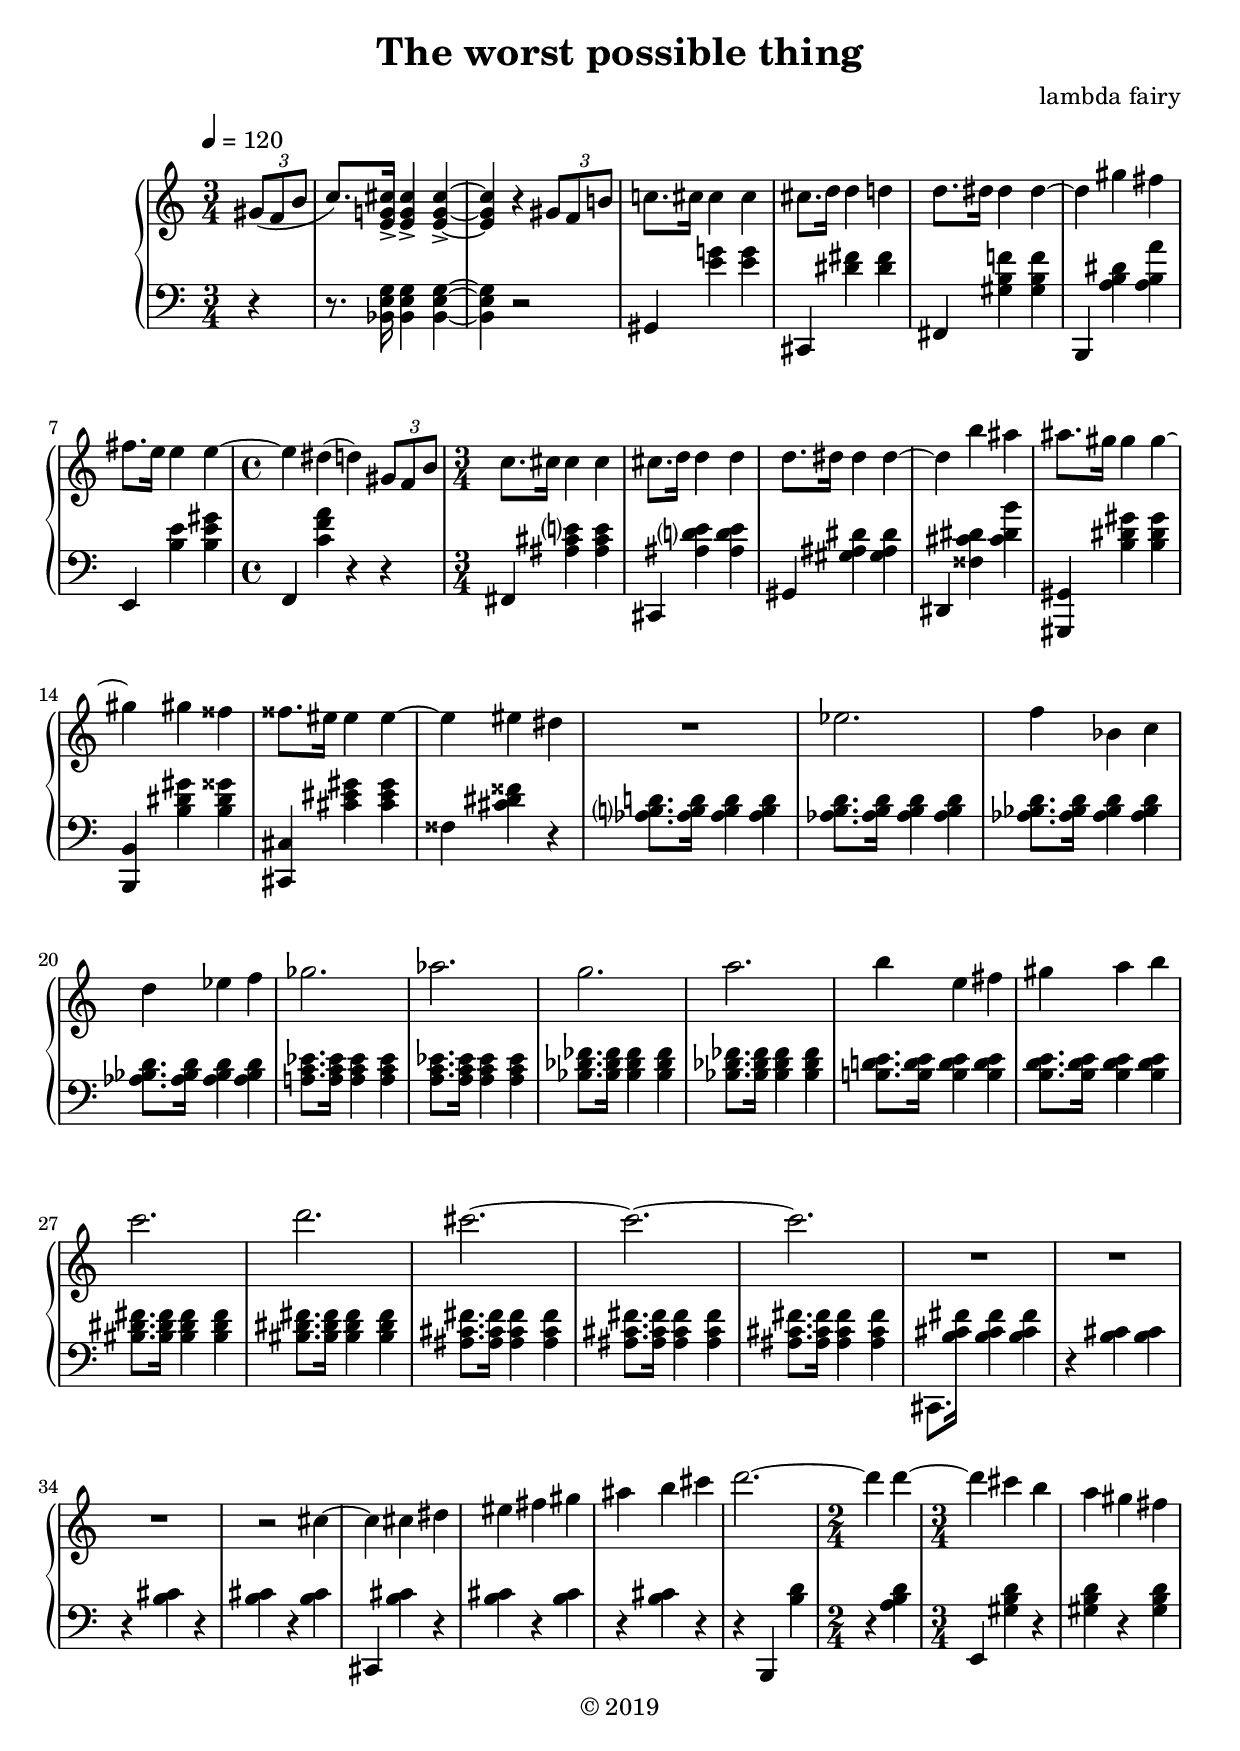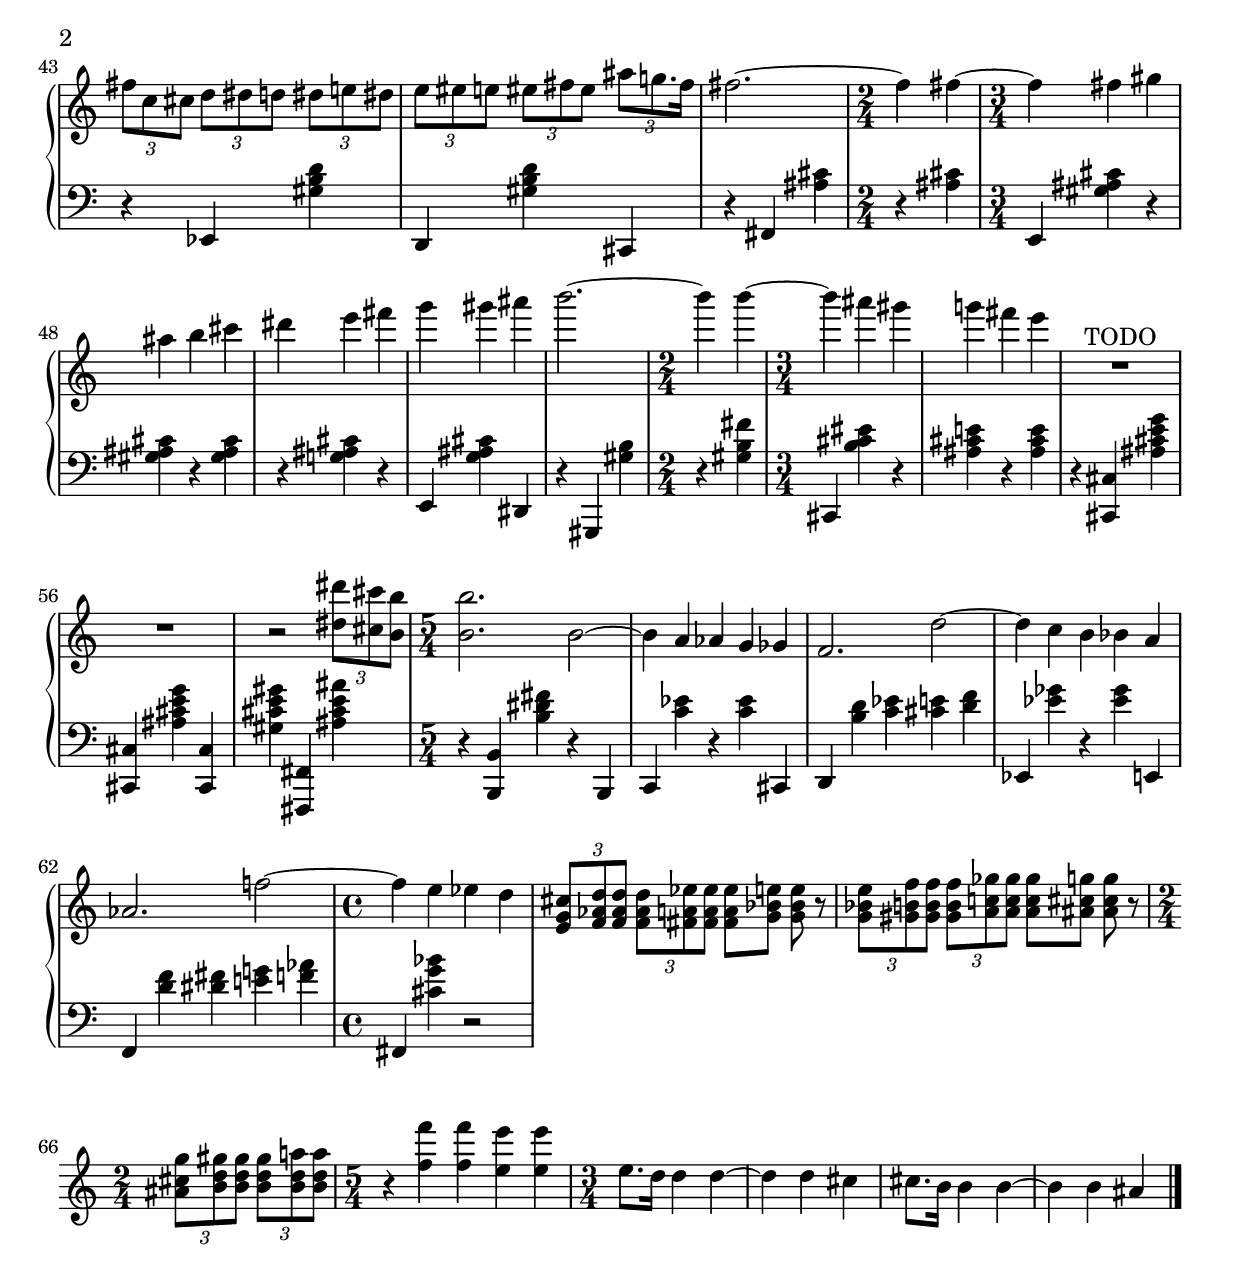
\version "2.18.2"

\include "articulate.ly"
\include "shared.ily"

#(set-global-staff-size 21)

\header {
    title = "The worst possible thing"
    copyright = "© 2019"
    }

A = {
    \set Staff.midiInstrument = #"acoustic grand"
    \tempo 4 = 120
    \key c \major

    \time 3/4

    \relative c'' {
        \partial 4
        \times 2/3 { gs8( f b }
        | c8.) <cs g e>16-> q4-> q-> ~
        | q r

        \times 2/3 { gs8 f b }
        | c8. cs16 cs4 cs
        | cs8. d16 d4 d
        | d8. ds16 ds4 ds ~
        | ds gs fs
        | fs8. e16 e4 e ~

        \time 4/4
        | e ds( d)
        }

    \relative c'' {
        \times 2/3 { gs8 f b }
        \time 3/4
        | c8. cs16 cs4 cs
        | cs8. d16 d4 d
        | d8. ds16 ds4 ds ~
        | ds b' as

        | as8. gs16 gs4 gs ~
        | gs gs fss
        | fss8. es16 es4 es ~
        | es es ds
        }

    \relative c'' {
        | R2.
        | ef
        | f4 bf, c
        | d ef f
        | gf2.
        | af

        | g2.
        | a
        | b4 e, fs
        | gs a b
        | c2.
        | d

        | cs2. ~
        | cs ~
        | cs

        | R2.*3
        }

    \relative c'' {
        | r2 cs4 ~
        | cs cs ds
        | es fs gs
        | as b cs
        | d2. ~
        \time 2/4
        | d4 d ~
        \time 3/4
        | d cs b
        | a gs fs
        | \times 2/3 { fs8 c cs } \times 2/3 { d ds d } \times 2/3 { ds e ds }
        | \times 2/3 { e es e } \times 2/3 { es fs es } \times 2/3 { as g8. fs16 }
        | fs2. ~
        \time 2/4
        | fs4 fs ~
        \time 3/4
        | fs fs gs
        | as b cs
        | ds e fs
        | g gs as
        | b2. ~
        \time 2/4
        | b4 b ~
        \time 3/4
        | b as gs
        | g fs e
        | R4*3-"TODO"
        | R4*3
        | r2 \times 2/3 { <ds, ds'>8 <cs cs'> <b b'> }
        \time 5/4
        | <b b'>2.
        }

    \relative c'' {
        b2 ~
        | b4 a af g gf
        | f2. d'2 ~
        | d4 c b bf a
        | af2. f'2 ~
        \time 4/4
        | f4 e ef d
        }

    \relative c' {
        | \times 2/3 { <e g cs>8 <f af d> q } \times 2/3 { q <fs a ef'> q }
        q8[ <g bf e>] q r
        | \times 2/3 { <g bf e>8 <gs b f'> q } \times 2/3 { q <a c gf'> q }
        q8[ <as cs g'>] q r
        \time 2/4
        | \times 2/3 { q8 <b d gs> q } \times 2/3 { q <b d a'> q }
        \time 5/4
        | r4 <f' f'> q <e e'> q
        }

    \relative c'' {
        \time 3/4
        | e8. d16 d4 d ~
        | d d cs
        | cs8. b16 b4 b ~
        | b b as
        }

    \bar "|."
    }

B = {
    \clef bass
    \set Staff.midiInstrument = #"acoustic grand"
    \key c \major

    \relative c {
        r4
        | r8. <bf e g>16 q4 q ~
        | q r2

        | gs4 <e'' g> q
        | cs,, <ds'' fs> q
        | fs,, <gs' b f'> q
        | b,, <a'' b ds> <a b a'>

        | e, <b'' e> <b e gs>
        | f, <c'' f a> r
        }

    \relative c {
        r
        | fs, <as' cs e?> q
        | cs,, <as'' d? e> q
        | gs, <gs' as ds> q
        | ds, <fss' cs' ds> <cs' ds b'>

        | <gs,, gs'> <b'' ds gs> q
        | <b,, b'> <b'' ds gs> <b ds gss>
        | <cs,, cs'> <cs'' es gs> q
        | fss, <cs' ds fss> r
        }

    \relative c' {
        % write out repeat by hand to avoid duplicating the accidental
        | <af b? d>8. q16 q4 q
        | <af b d>8. q16 q4 q
        \repeat unfold 2 { | <af bf d>8. q16 q4 q }
        \repeat unfold 2 { | <a c ef>8. q16 q4 q }
        \repeat unfold 2 { | <bf df ff>8. q16 q4 q }
        \repeat unfold 2 { | <b d e>8. q16 q4 q }
        \repeat unfold 2 { | <bs ds fs>8. q16 q4 q }
        \repeat unfold 3 { | <as cs fs>8. q16 q4 q }

        | cs,,8. <b'' cs fs>16 q4 q
        | r <b cs> q
        | r q r
        | q r q
        }

    \relative c' {
        | cs,, <b'' cs> r
        | q r q
        | r q r
        | r b,, <b'' d>
        | r <a b d>
        | e, <gs' b d> r
        | q r q
        | r ef, q d q cs
        | r fs <as' cs>
        | r q
        | e, <gs' as cs> r
        | q r q
        | r <g as cs> r
        | e, q ds
        | r gs, <gs'' b>
        | r <gs b fs'>
        | cs,, <b'' cs es> r
        | <as cs e> r q
        | r <cs,, cs'> <as'' cs e g>
        | <cs,, cs'> <as'' cs e g> <cs,, cs'>
        | <gs'' cs e gs> <fs,, fs'> <as'' cs e as>
        | r <b,, b'> <b'' ds fs>
        }

    \relative c {
        r4 b,
        | c <c'' ef> r q cs,,
        | d <b'' d> <c ef> <cs e> <d f>
        | ef,, <ef'' gf> r q e,,
        | f <d'' f> <ds fs> <e g> <f af>
        | fs,, <cs'' g' bf> r2
        |
        }

    }

stuff = <<
    \new PianoStaff <<
        #(set-accidental-style 'piano)
        \new Staff = "A" { \A }
        \new Staff = "B" { \B }
        >>
    >>

\score {
    \stuff
    \layout { }
    }

\score {
    \articulate \stuff
    \midi { }
    }
